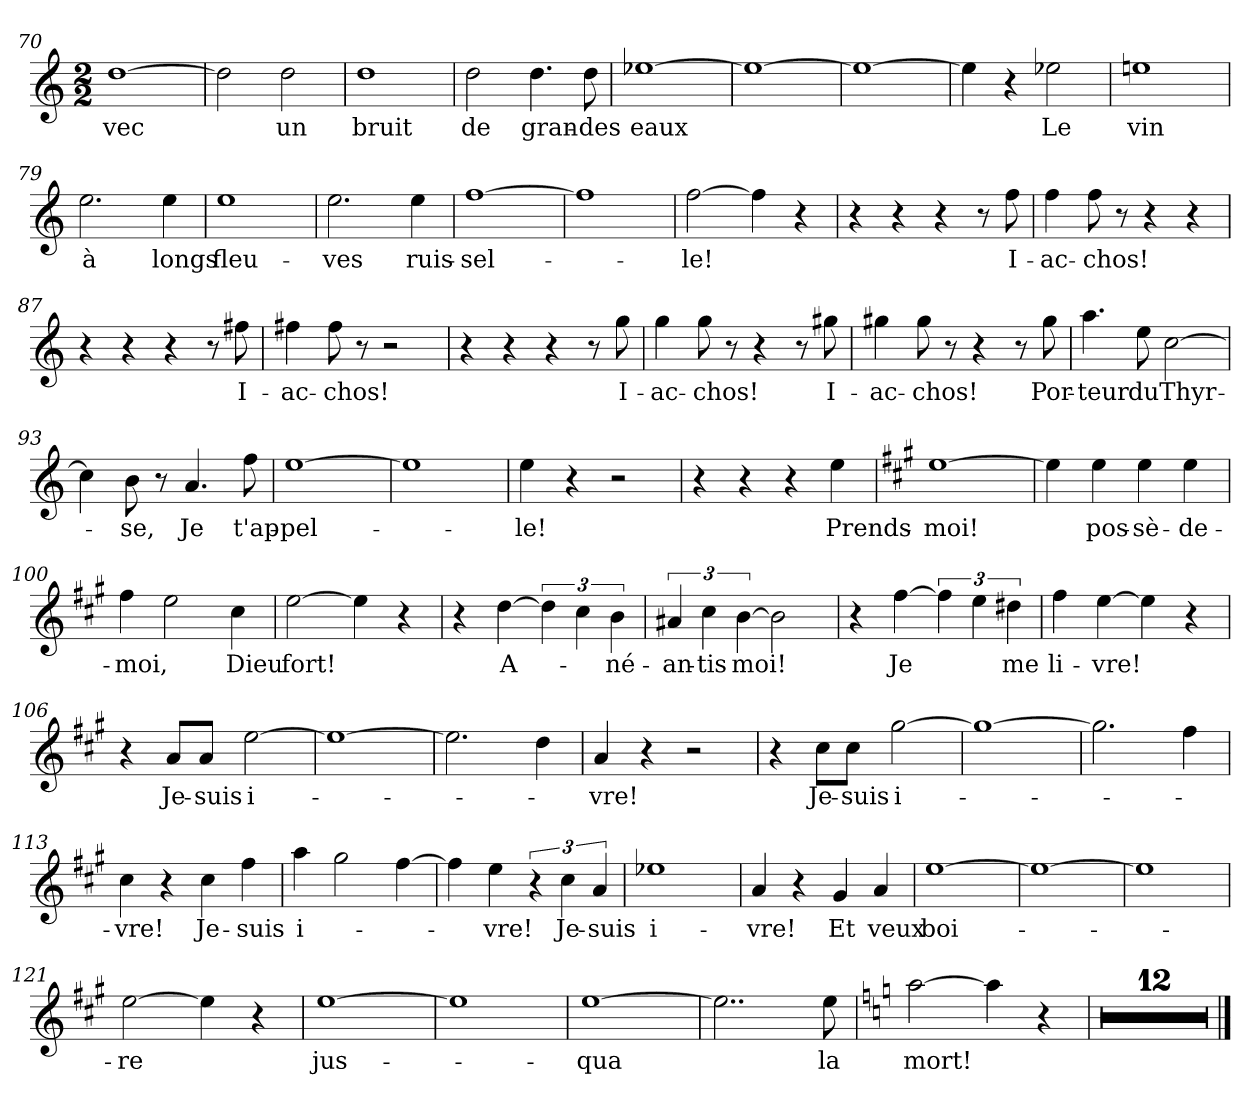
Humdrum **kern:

**kern	**text
*part1	*part1
*staff1	*staff1
*clefG2	*
*k[]	*
*M2/2	*
=70	=70
!	!LO:LY:b
[1dd	-vec
=71	=71
2dd\]	.
!	!LO:LY:b
2dd\	un
!!LO:LB:g=z
=72	=72
!	!LO:LY:b
1dd	bruit
=73	=73
!	!LO:LY:b
2dd\	de
!	!LO:LY:b
4.dd\	gran-
!	!LO:LY:b
8dd\	-des
=74	=74
!	!LO:LY:b
[1ee-X	eaux
=75	=75
1ee-_	.
=76	=76
1ee-_	.
=77	=77
4ee-\]	.
4r	.
!	!LO:LY:b
2ee-X\	Le
=78	=78
!	!LO:LY:b
1een	vin
=79	=79
!	!LO:LY:b
2.ee\	à
!	!LO:LY:b
4ee\	longs
=80	=80
!	!LO:LY:b
1ee	fleu-
=81	=81
!	!LO:LY:b
2.ee\	-ves
!	!LO:LY:b
4ee\	ruis-
=82	=82
!	!LO:LY:b
[1ff	-sel-
=83	=83
1ff]	.
=84	=84
!	!LO:LY:b
[2ff\	-le!
4ff\]	.
4r	.
=85	=85
4r	.
4r	.
4r	.
8r	.
!	!LO:LY:b
8ff\	I-
!!LO:LB:g=z
=86	=86
!	!LO:LY:b
4ff\	-ac-
!	!LO:LY:b
8ff\	-chos!
8r	.
4r	.
4r	.
=87	=87
4r	.
4r	.
4r	.
8r	.
!	!LO:LY:b
8ff#X\	I-
=88	=88
!	!LO:LY:b
4ff#X\	-ac-
!	!LO:LY:b
8ff#\	-chos!
8r	.
2r	.
=89	=89
4r	.
4r	.
4r	.
8r	.
!	!LO:LY:b
8gg\	I-
=90	=90
!	!LO:LY:b
4gg\	-ac-
!	!LO:LY:b
8gg\	-chos!
8r	.
4r	.
8r	.
!	!LO:LY:b
8gg#X\	I-
=91	=91
!	!LO:LY:b
4gg#X\	-ac-
!	!LO:LY:b
8gg#\	-chos!
8r	.
4r	.
8r	.
!	!LO:LY:b
8gg#\	Por-
=92	=92
!	!LO:LY:b
4.aa\	-teur
!	!LO:LY:b
8ee\	du
!	!LO:LY:b
[2cc\	Thyr-
=93	=93
4cc\]	.
!	!LO:LY:b
8b\	-se,
8r	.
!	!LO:LY:b
4.a/	Je
!	!LO:LY:b
8ff\	t'ap-
=94	=94
!	!LO:LY:b
[1ee	-pel-
!!LO:LB:g=z
=95	=95
1ee]	.
=96	=96
!	!LO:LY:b
4ee\	-le!
4r	.
2r	.
=97	=97
4r	.
4r	.
4r	.
!	!LO:LY:b
4ee\	Prends-
=98	=98
*k[f#c#g#]	*
!	!LO:LY:b
[1ee	-moi!
=99	=99
4ee\]	.
!	!LO:LY:b
4ee\	pos-
!	!LO:LY:b
4ee\	-sè-
!	!LO:LY:b
4ee\	-de-
=100	=100
!	!LO:LY:b
4ff#\	-moi,
2ee\	.
!	!LO:LY:b
4cc#\	Dieu
=101	=101
!	!LO:LY:b
[2ee\	fort!
4ee\]	.
4r	.
=102	=102
4r	.
!	!LO:LY:b
[4dd\	A-
6dd\]	.
6cc#\	.
!	!LO:LY:b
6b\	-né-
=103	=103
!	!LO:LY:b
6a#X/	-an-
!	!LO:LY:b
6cc#\	-tis
!	!LO:LY:b
[6b\	moi!
2b\]	.
=104	=104
4r	.
!	!LO:LY:b
[4ff#\	Je
6ff#\]	.
6ee\	.
!	!LO:LY:b
6dd#X\	me
=105	=105
!	!LO:LY:b
4ff#\	li-
!	!LO:LY:b
[4ee\	-vre!
4ee\]	.
4r	.
!!LO:PB:g=z
=106	=106
4r	.
!	!LO:LY:b
8a/L	Je-
!	!LO:LY:b
8a/J	-suis
!	!LO:LY:b
[2ee\	i-
=107	=107
1ee_	.
=108	=108
2.ee\]	.
4dd\	.
=109	=109
!	!LO:LY:b
4a/	-vre!
4r	.
2r	.
=110	=110
4r	.
!	!LO:LY:b
8cc#\L	Je-
!	!LO:LY:b
8cc#\J	-suis
!	!LO:LY:b
[2gg#\	i-
=111	=111
1gg#_	.
=112	=112
2.gg#\]	.
4ff#\	.
=113	=113
!	!LO:LY:b
4cc#\	-vre!
4r	.
!	!LO:LY:b
4cc#\	Je-
!	!LO:LY:b
4ff#\	-suis
=114	=114
!	!LO:LY:b
4aa\	i-
2gg#\	.
[4ff#\	.
=115	=115
4ff#\]	.
!	!LO:LY:b
4ee\	-vre!
6r	.
!	!LO:LY:b
6cc#\	Je-
!	!LO:LY:b
6a/	-suis
=116	=116
!	!LO:LY:b
1ee-X	i-
!!LO:LB:g=z
=117	=117
!	!LO:LY:b
4a/	-vre!
4r	.
!	!LO:LY:b
4g#/	Et
!	!LO:LY:b
4a/	veux
=118	=118
!	!LO:LY:b
[1ee	boi-
=119	=119
1ee_	.
=120	=120
1ee]	.
=121	=121
!	!LO:LY:b
[2ee\	-re
4ee\]	.
4r	.
=122	=122
!	!LO:LY:b
[1ee	jus-
=123	=123
1ee]	.
=124	=124
!	!LO:LY:b
[1ee	-qua
=125	=125
2..ee\]	.
!	!LO:LY:b
8ee\	la
=126	=126
*k[]	*
!	!LO:LY:b
[2aa\	mort!
4aa\]	.
4r	.
=127	=127
1r	.
=128	=128
1r	.
=129	=129
1r	.
=130	=130
1r	.
=131	=131
1r	.
=132	=132
1r	.
!!LO:LB:g=z
=133	=133
1r	.
=134	=134
1r	.
=135	=135
1r	.
=136	=136
1r	.
=137	=137
1r	.
=138	=138
1r	.
==	==
*-	*-
